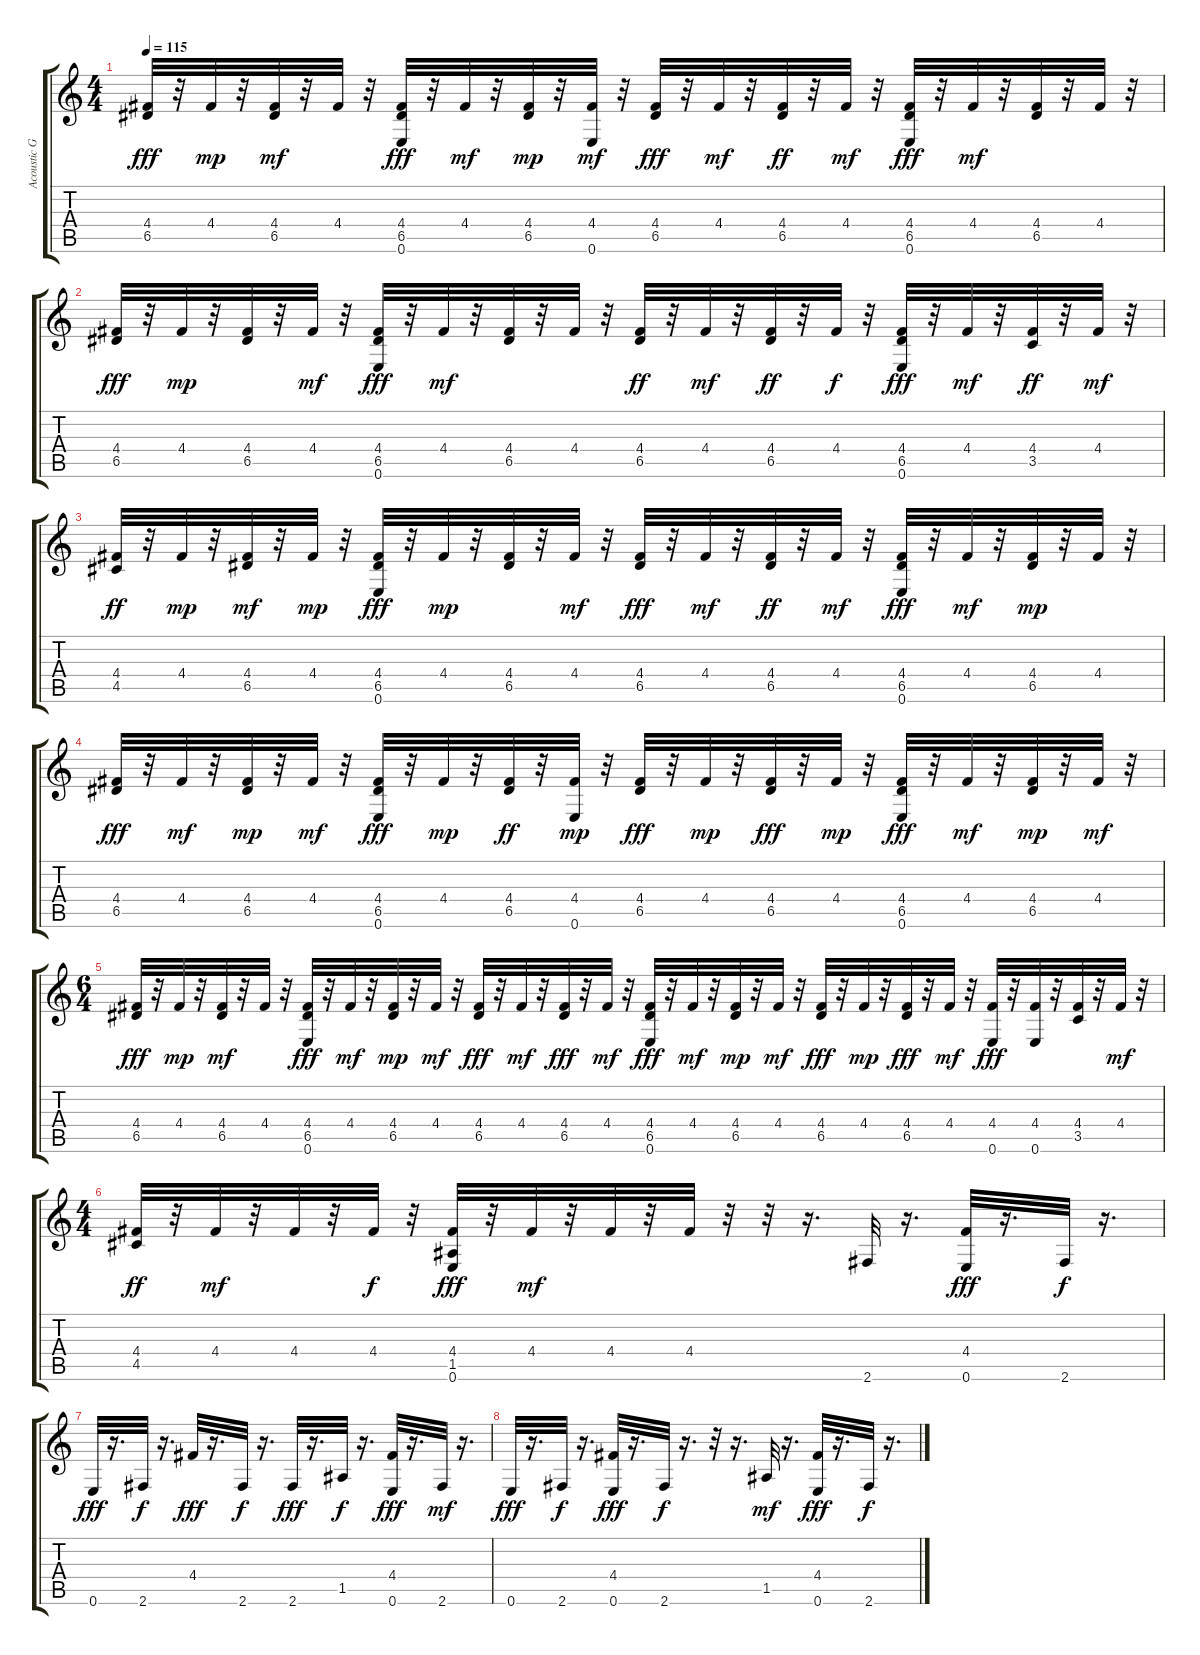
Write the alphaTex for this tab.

\track ("Acoustic Guitar" "Acoustic G") {instrument acousticguitarsteel}
\staff {score tabs}
\tuning (E4 B3 G3 D3 A2 E2) {hide}
\ts (4 4)
\tempo 115
\clef g2
\ks c
(4.4 6.5).32{dy fff} r.32 4.4.32{dy mp} r.32 (4.4 6.5).32{dy mf} r.32 4.4.32 r.32 (4.4 6.5 0.6).32{dy fff} r.32 4.4.32{dy mf} r.32 (4.4 6.5).32{dy mp} r.32 (4.4 0.6).32{dy mf} r.32 (4.4 6.5).32{dy fff} r.32 4.4.32{dy mf} r.32 (4.4 6.5).32{dy ff} r.32 4.4.32{dy mf} r.32 (4.4 6.5 0.6).32{dy fff} r.32 4.4.32{dy mf} r.32 (4.4 6.5).32 r.32 4.4.32 r.32 |
(4.4 6.5).32{dy fff} r.32 4.4.32{dy mp} r.32 (4.4 6.5).32 r.32 4.4.32{dy mf} r.32 (4.4 6.5 0.6).32{dy fff} r.32 4.4.32{dy mf} r.32 (4.4 6.5).32 r.32 4.4.32 r.32 (4.4 6.5).32{dy ff} r.32 4.4.32{dy mf} r.32 (4.4 6.5).32{dy ff} r.32 4.4.32{dy f} r.32 (4.4 6.5 0.6).32{dy fff} r.32 4.4.32{dy mf} r.32 (4.4 3.5).32{dy ff} r.32 4.4.32{dy mf} r.32 |
(4.4 4.5).32{dy ff} r.32 4.4.32{dy mp} r.32 (4.4 6.5).32{dy mf} r.32 4.4.32{dy mp} r.32 (4.4 6.5 0.6).32{dy fff} r.32 4.4.32{dy mp} r.32 (4.4 6.5).32 r.32 4.4.32{dy mf} r.32 (4.4 6.5).32{dy fff} r.32 4.4.32{dy mf} r.32 (4.4 6.5).32{dy ff} r.32 4.4.32{dy mf} r.32 (4.4 6.5 0.6).32{dy fff} r.32 4.4.32{dy mf} r.32 (4.4 6.5).32{dy mp} r.32 4.4.32 r.32 |
(4.4 6.5).32{dy fff} r.32 4.4.32{dy mf} r.32 (4.4 6.5).32{dy mp} r.32 4.4.32{dy mf} r.32 (4.4 6.5 0.6).32{dy fff} r.32 4.4.32{dy mp} r.32 (4.4 6.5).32{dy ff} r.32 (4.4 0.6).32{dy mp} r.32 (4.4 6.5).32{dy fff} r.32 4.4.32{dy mp} r.32 (4.4 6.5).32{dy fff} r.32 4.4.32{dy mp} r.32 (4.4 6.5 0.6).32{dy fff} r.32 4.4.32{dy mf} r.32 (4.4 6.5).32{dy mp} r.32 4.4.32{dy mf} r.32 |
\ts (6 4)
(4.4 6.5).32{dy fff} r.32 4.4.32{dy mp} r.32 (4.4 6.5).32{dy mf} r.32 4.4.32 r.32 (4.4 6.5 0.6).32{dy fff} r.32 4.4.32{dy mf} r.32 (4.4 6.5).32{dy mp} r.32 4.4.32{dy mf} r.32 (4.4 6.5).32{dy fff} r.32 4.4.32{dy mf} r.32 (4.4 6.5).32{dy fff} r.32 4.4.32{dy mf} r.32 (4.4 6.5 0.6).32{dy fff} r.32 4.4.32{dy mf} r.32 (4.4 6.5).32{dy mp} r.32 4.4.32{dy mf} r.32 (4.4 6.5).32{dy fff} r.32 4.4.32{dy mp} r.32 (4.4 6.5).32{dy fff} r.32 4.4.32{dy mf} r.32 (4.4 0.6).32{dy fff} r.32 (4.4 0.6).32 r.32 (4.4 3.5).32 r.32 4.4.32{dy mf} r.32 |
\ts (4 4)
(4.4 4.5).32{dy ff} r.32 4.4.32{dy mf} r.32 4.4.32 r.32 4.4.32{dy f} r.32 (4.4 1.5 0.6).32{dy fff} r.32 4.4.32{dy mf} r.32 4.4.32 r.32 4.4.32 r.32 r.32 r.16{d} 2.6.32 r.16{d} (4.4 0.6).32{dy fff} r.16{d} 2.6.32{dy f} r.16{d} |
0.6.32{dy fff} r.16{d} 2.6.32{dy f} r.16{d} 4.4.32{dy fff} r.16{d} 2.6.32{dy f} r.16{d} 2.6.32{dy fff} r.16{d} 1.5.32{dy f} r.16{d} (4.4 0.6).32{dy fff} r.16{d} 2.6.32{dy mf} r.16{d} |
0.6.32{dy fff} r.16{d} 2.6.32{dy f} r.16{d} (4.4 0.6).32{dy fff} r.16{d} 2.6.32{dy f} r.16{d} r.32 r.16{d} 1.5.32{dy mf} r.16{d} (4.4 0.6).32{dy fff} r.16{d} 2.6.32{dy f} r.16{d}
